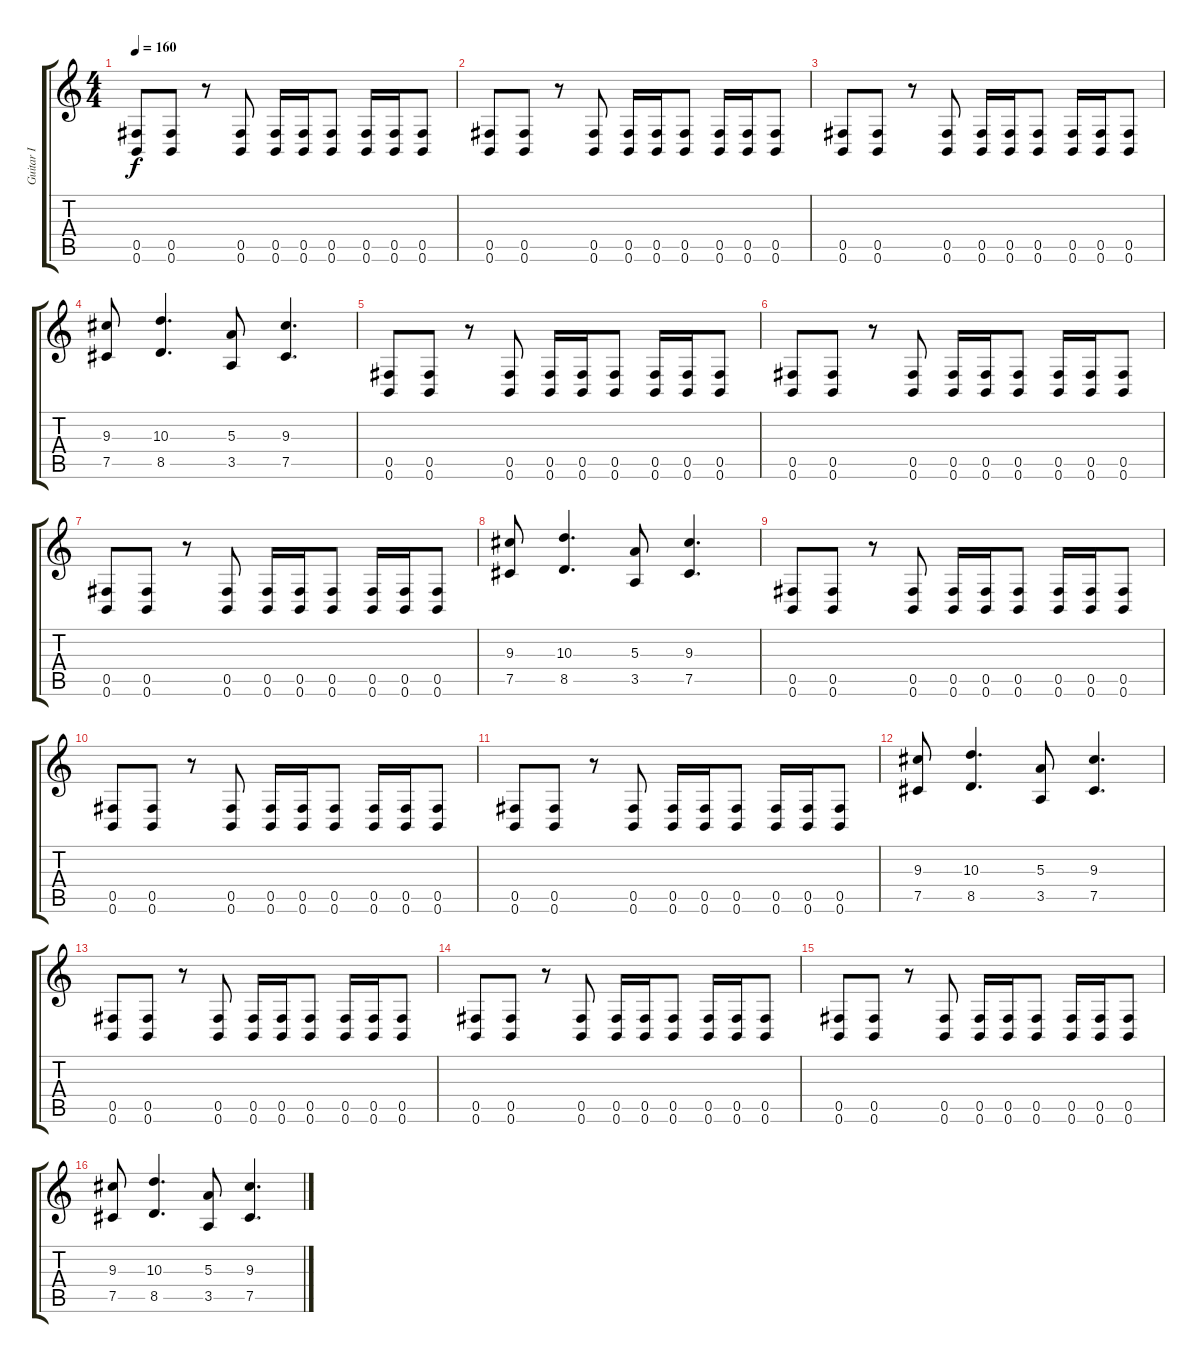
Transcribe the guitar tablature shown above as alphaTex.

\track ("Guitar I" "Guitar I") {instrument distortionguitar}
\staff {score tabs}
\tuning (Db4 Ab3 E3 B2 Gb2 B1) {hide}
\ts (4 4)
\tempo 160
\clef g2
\ks c
(0.5 0.6).8{dy f} (0.5 0.6).8 r.8 (0.5 0.6).8 (0.5 0.6).16 (0.5 0.6).16 (0.5 0.6).8 (0.5 0.6).16 (0.5 0.6).16 (0.5 0.6).8 |
(0.5 0.6).8 (0.5 0.6).8 r.8 (0.5 0.6).8 (0.5 0.6).16 (0.5 0.6).16 (0.5 0.6).8 (0.5 0.6).16 (0.5 0.6).16 (0.5 0.6).8 |
(0.5 0.6).8 (0.5 0.6).8 r.8 (0.5 0.6).8 (0.5 0.6).16 (0.5 0.6).16 (0.5 0.6).8 (0.5 0.6).16 (0.5 0.6).16 (0.5 0.6).8 |
(9.3 7.5).8 (10.3 8.5).4{d} (5.3 3.5).8 (9.3 7.5).4{d} |
(0.5 0.6).8 (0.5 0.6).8 r.8 (0.5 0.6).8 (0.5 0.6).16 (0.5 0.6).16 (0.5 0.6).8 (0.5 0.6).16 (0.5 0.6).16 (0.5 0.6).8 |
(0.5 0.6).8 (0.5 0.6).8 r.8 (0.5 0.6).8 (0.5 0.6).16 (0.5 0.6).16 (0.5 0.6).8 (0.5 0.6).16 (0.5 0.6).16 (0.5 0.6).8 |
(0.5 0.6).8 (0.5 0.6).8 r.8 (0.5 0.6).8 (0.5 0.6).16 (0.5 0.6).16 (0.5 0.6).8 (0.5 0.6).16 (0.5 0.6).16 (0.5 0.6).8 |
(9.3 7.5).8 (10.3 8.5).4{d} (5.3 3.5).8 (9.3 7.5).4{d} |
(0.5 0.6).8 (0.5 0.6).8 r.8 (0.5 0.6).8 (0.5 0.6).16 (0.5 0.6).16 (0.5 0.6).8 (0.5 0.6).16 (0.5 0.6).16 (0.5 0.6).8 |
(0.5 0.6).8 (0.5 0.6).8 r.8 (0.5 0.6).8 (0.5 0.6).16 (0.5 0.6).16 (0.5 0.6).8 (0.5 0.6).16 (0.5 0.6).16 (0.5 0.6).8 |
(0.5 0.6).8 (0.5 0.6).8 r.8 (0.5 0.6).8 (0.5 0.6).16 (0.5 0.6).16 (0.5 0.6).8 (0.5 0.6).16 (0.5 0.6).16 (0.5 0.6).8 |
(9.3 7.5).8 (10.3 8.5).4{d} (5.3 3.5).8 (9.3 7.5).4{d} |
(0.5 0.6).8 (0.5 0.6).8 r.8 (0.5 0.6).8 (0.5 0.6).16 (0.5 0.6).16 (0.5 0.6).8 (0.5 0.6).16 (0.5 0.6).16 (0.5 0.6).8 |
(0.5 0.6).8 (0.5 0.6).8 r.8 (0.5 0.6).8 (0.5 0.6).16 (0.5 0.6).16 (0.5 0.6).8 (0.5 0.6).16 (0.5 0.6).16 (0.5 0.6).8 |
(0.5 0.6).8 (0.5 0.6).8 r.8 (0.5 0.6).8 (0.5 0.6).16 (0.5 0.6).16 (0.5 0.6).8 (0.5 0.6).16 (0.5 0.6).16 (0.5 0.6).8 |
(9.3 7.5).8 (10.3 8.5).4{d} (5.3 3.5).8 (9.3 7.5).4{d}
